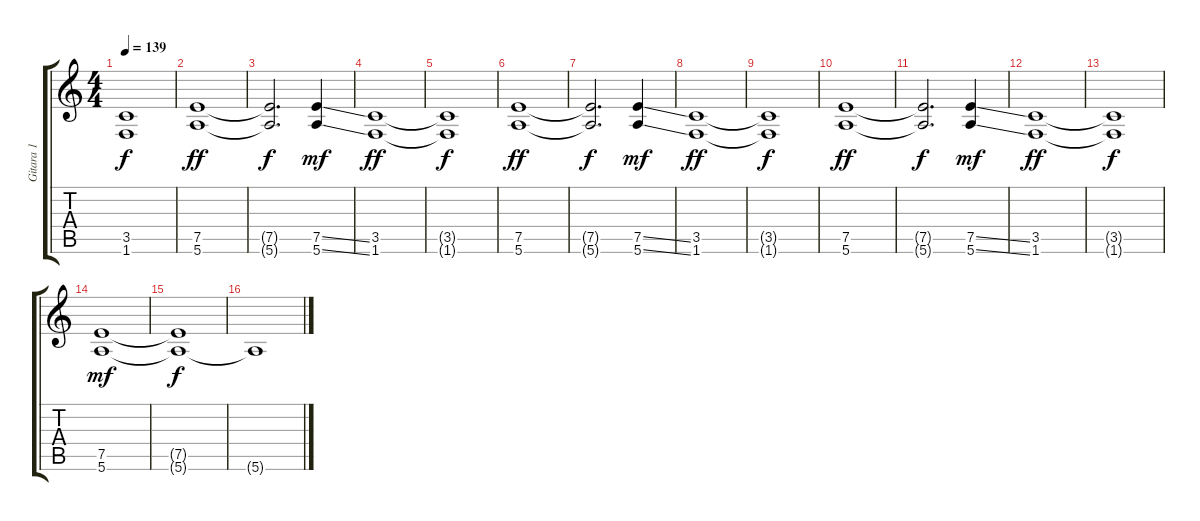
\track ("Gitara 1" "Gitara 1") {instrument distortionguitar}
\staff {score tabs}
\tuning (E4 B3 G3 D3 A2 E2) {hide}
\ts (4 4)
\tempo 139
\clef g2
\ks c
(3.5{t} 1.6{t}).1{dy f} |
(7.5 5.6).1{dy ff} |
(7.5{t} 5.6{t}).2{d dy f} (7.5{ss} 5.6{ss}).4{dy mf} |
(3.5 1.6).1{dy ff} |
(3.5{t} 1.6{t}).1{dy f} |
(7.5 5.6).1{dy ff} |
(7.5{t} 5.6{t}).2{d dy f} (7.5{ss} 5.6{ss}).4{dy mf} |
(3.5 1.6).1{dy ff} |
(3.5{t} 1.6{t}).1{dy f} |
(7.5 5.6).1{dy ff} |
(7.5{t} 5.6{t}).2{d dy f} (7.5{ss} 5.6{ss}).4{dy mf} |
(3.5 1.6).1{dy ff} |
(3.5{t} 1.6{t}).1{dy f} |
(7.5 5.6).1{dy mf} |
(7.5{t} 5.6{t}).1{dy f} |
5.6{t}.1
